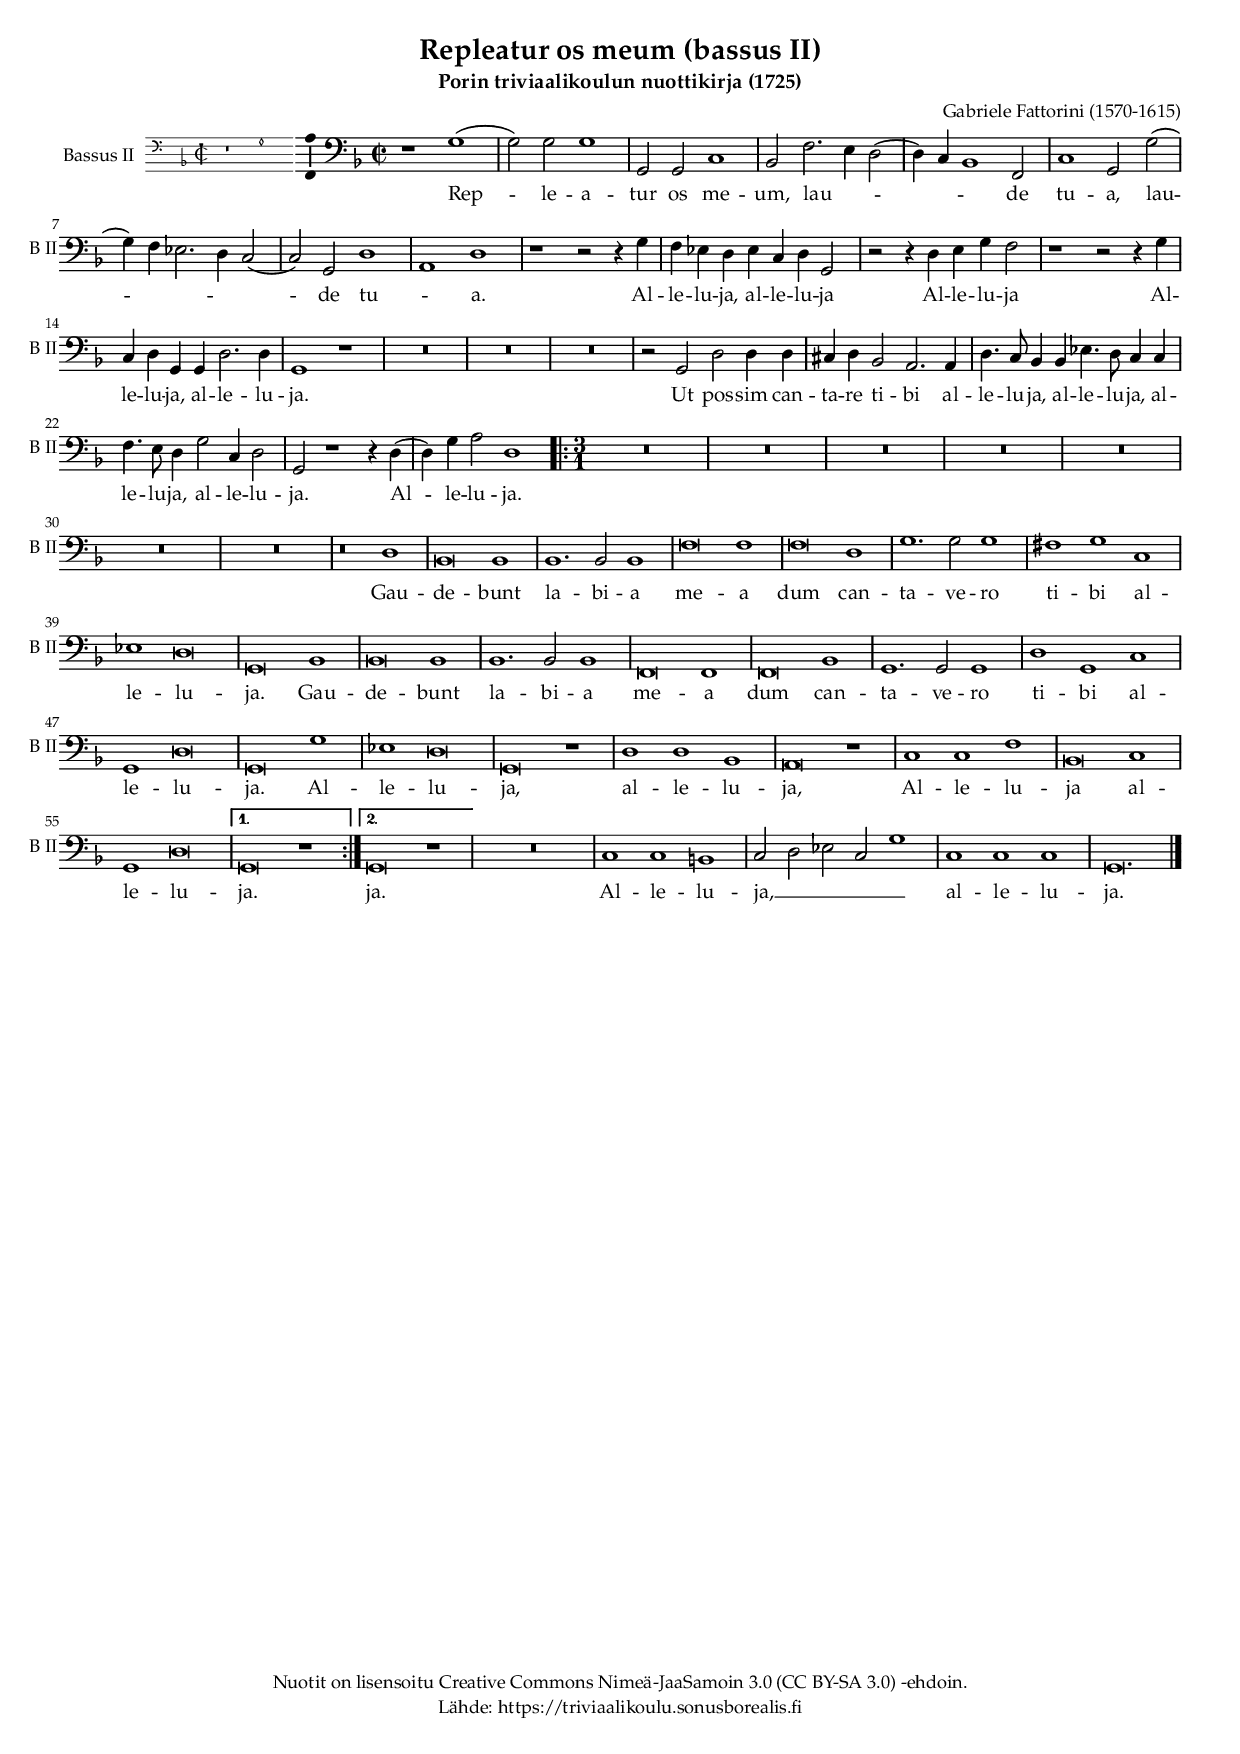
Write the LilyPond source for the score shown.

\version "2.19.49"
\include "suomi.ly"


global = {
%  \numericTimeSignature
  \time 2/2
	\set Timing.measureLength = #(ly:make-moment 4/2)
%  \autoBeamOff
  \key d \minor
  \set Staff.midiInstrument = #"voice oohs"
}

% Second choir


BassTwoMusic = \relative c' {
	\set Staff.instrumentName = #"Bassus II"
	\set Staff.shortInstrumentName = "B II"

	\incipit {
		\clef "mensural-f" \key d \minor \time 2/2
		r1 g1
	}

	\clef bass
	r1 g1( | g2) g g1 | g,2 g c1 | b2 f'2. e4 d2( |
	d4) c b1 f2 | c'1 g2 g'( | g4) f es2. d4 c2( | c) g d'1 |
	a d | r1 r2 r4 g | f es d es c d g,2 | r2 r4 d' e g f2 |
% p2
	r1 r2 r4 g | c, d g, g d'2. d4 | g,1 r |
	\repeat unfold 3 { R\breve } |
	r2 g d' d4 d | cis d b2 a2. a4 | d4. c8 b4 b  es4. d8 c4 c |
% p3
	f4. e8 d4 g2 c,4 d2 | g, r1 r4 d'( | d) g a2 d,1 |
	\time 3/1
	\repeat volta 2 {
		\repeat unfold 7 { R\breve. } |
		r\breve d1 | b\breve b1 | b1. b2 b1 | f'\breve f1 |
		f\breve d1 | g1. g2 g1 |
% p4
		fis g c, | es d\breve | g,\breve b1 |
		b\breve b1 | b1. b2 b1 | f\breve f1 | f\breve b1 |
		g1. g2 g1 | d' g, c | g d'\breve |
		g,\breve g'1 | es d\breve | g,\breve r1 |
		d' d b | a\breve r1 | c c f | b,\breve c1 | g d'\breve |
	}
	\alternative {
		{
			g,\breve r1 |
		}
		{
			g\breve r1 |
		}
	}
	R\breve. | c1 c h |
% p5
	c2 d es c g'1 | c, c c | g\breve. \bar "|."
}

stanzaOneLyricsChoirTwoBass = \lyricmode {
    Rep -- le -- a -- tur os me -- um,
		lau -- _ _ _ _ de tu -- a,
		lau -- _ _ _ _ de tu -- _ a.
    Al -- le -- lu -- ja, al -- le -- lu -- ja
    Al -- le -- lu -- ja
    Al -- le -- lu -- ja, al -- le -- lu -- ja.
    Ut pos -- sim can -- ta -- re ti -- bi
    al -- le -- lu -- ja, al -- le -- lu -- ja,
    al -- le -- lu -- ja, al -- le -- lu -- ja.
    Al -- le -- lu -- ja.

    Gau -- de -- bunt la -- bi -- a me -- a dum
    can -- ta -- ve -- ro ti -- bi al -- le -- lu -- ja.
    Gau -- de -- bunt la -- bi -- a me -- a dum
    can -- ta -- ve -- ro ti -- bi al -- le -- lu -- ja.
    Al -- le -- lu -- ja,
    al -- le -- lu -- ja,
    Al -- le -- lu -- ja
		al -- le -- lu -- ja.
    ja.
    Al -- le -- lu -- ja, __ _ _ _ _
    al -- le -- lu -- ja.
}


\include "repleatur-os-meum.header.ily"

\header {
  title = "Repleatur os meum (bassus II)"
}

\score {
  \new StaffGroup = choirTwoStaff <<
    \new Staff <<
      \new Voice = "BassTwo" {
        \global
        \BassTwoMusic
      }
      \new Lyrics \lyricsto "BassTwo" {
        \stanzaOneLyricsChoirTwoBass
      }
    >>
  >>

  \midi {
    \tempo 4 = 160
  }
  \layout {
    \context {
      \Staff
      \consists "Ambitus_engraver"

    }
    indent = 4\cm
    incipit-width = 2.5\cm
    \context {
     \Score
     \override VerticalAxisGroup.remove-first = ##t
    }
  }
}
